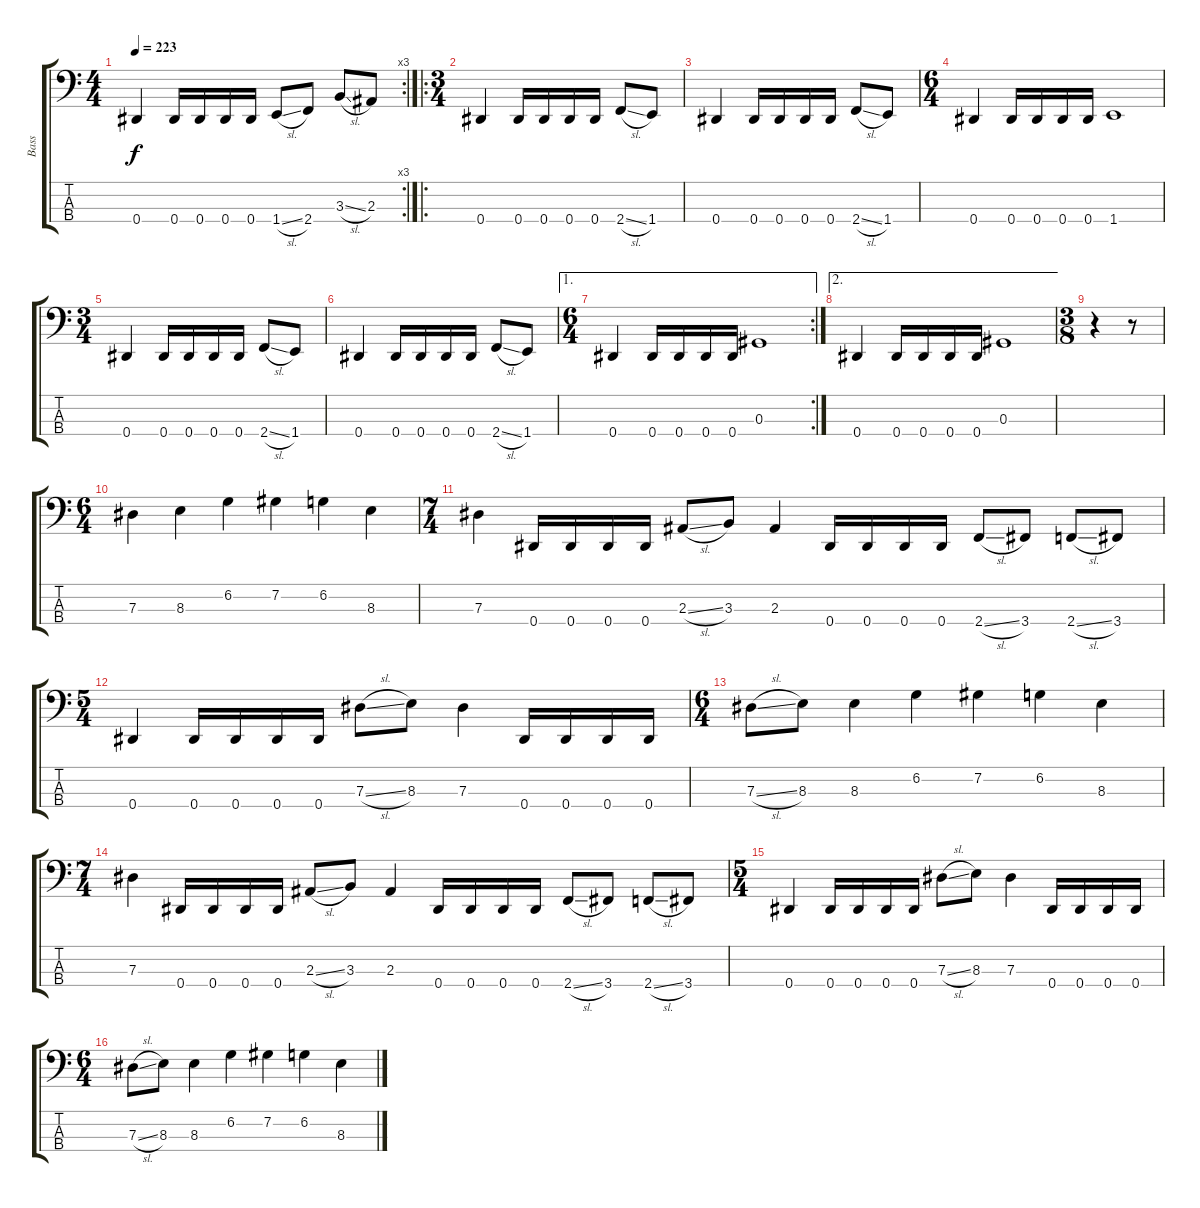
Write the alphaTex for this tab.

\track ("Bass" "Bass") {instrument electricbasspick}
\staff {score tabs}
\tuning (Gb2 Db2 Ab1 Eb1) {hide}
\rc 3
\ts (4 4)
\tempo 223
\clef f4
\ks c
0.4.4{dy f} 0.4.16 0.4.16 0.4.16 0.4.16 1.4{sl}.8 2.4.8 3.3{sl}.8 2.3.8 |
\ro
\ts (3 4)
0.4.4 0.4.16 0.4.16 0.4.16 0.4.16 2.4{sl}.8 1.4.8 |
0.4.4 0.4.16 0.4.16 0.4.16 0.4.16 2.4{sl}.8 1.4.8 |
\ts (6 4)
0.4.4 0.4.16 0.4.16 0.4.16 0.4.16 1.4.1 |
\ts (3 4)
0.4.4 0.4.16 0.4.16 0.4.16 0.4.16 2.4{sl}.8 1.4.8 |
0.4.4 0.4.16 0.4.16 0.4.16 0.4.16 2.4{sl}.8 1.4.8 |
\ae 1
\rc 2
\ts (6 4)
0.4.4 0.4.16 0.4.16 0.4.16 0.4.16 0.3.1 |
\ae 2
0.4.4 0.4.16 0.4.16 0.4.16 0.4.16 0.3.1 |
\ts (3 8)
r.4 r.8 |
\ts (6 4)
7.3.4 8.3.4 6.2.4 7.2.4 6.2.4 8.3.4 |
\ts (7 4)
7.3.4 0.4.16 0.4.16 0.4.16 0.4.16 2.3{sl}.8 3.3.8 2.3.4 0.4.16 0.4.16 0.4.16 0.4.16 2.4{sl}.8 3.4.8 2.4{sl}.8 3.4.8 |
\ts (5 4)
0.4.4 0.4.16 0.4.16 0.4.16 0.4.16 7.3{sl}.8 8.3.8 7.3.4 0.4.16 0.4.16 0.4.16 0.4.16 |
\ts (6 4)
7.3{sl}.8 8.3.8 8.3.4 6.2.4 7.2.4 6.2.4 8.3.4 |
\ts (7 4)
7.3.4 0.4.16 0.4.16 0.4.16 0.4.16 2.3{sl}.8 3.3.8 2.3.4 0.4.16 0.4.16 0.4.16 0.4.16 2.4{sl}.8 3.4.8 2.4{sl}.8 3.4.8 |
\ts (5 4)
0.4.4 0.4.16 0.4.16 0.4.16 0.4.16 7.3{sl}.8 8.3.8 7.3.4 0.4.16 0.4.16 0.4.16 0.4.16 |
\ts (6 4)
7.3{sl}.8 8.3.8 8.3.4 6.2.4 7.2.4 6.2.4 8.3.4
